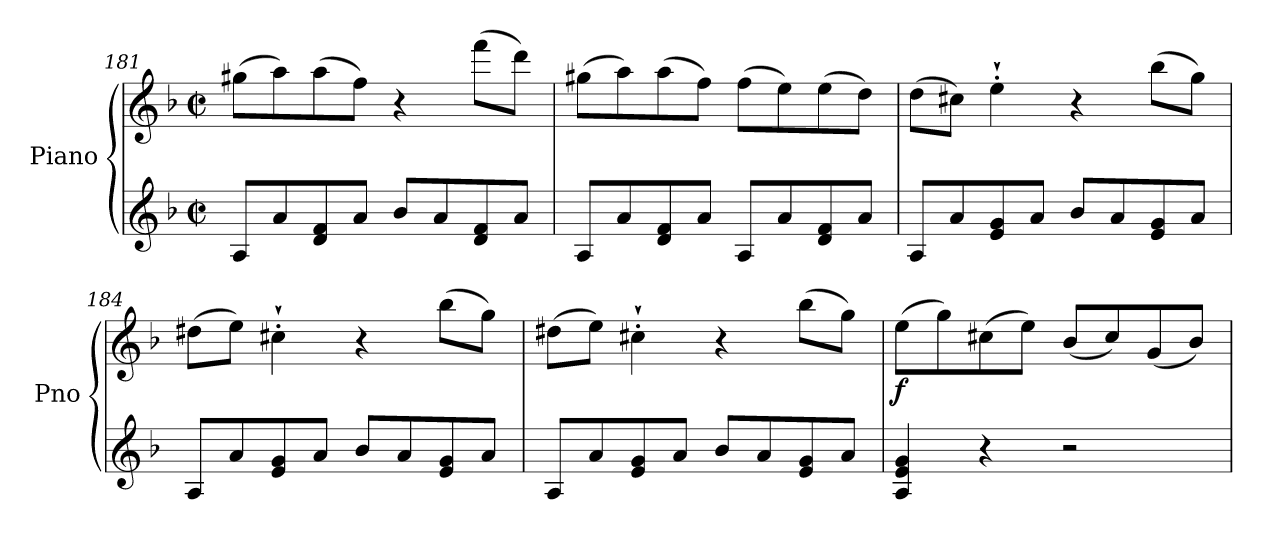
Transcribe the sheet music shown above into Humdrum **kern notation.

**kern	**kern	**dynam
*part1	*part1	*part1
*staff2	*staff1	*staff1/2
*I"Piano	*	*
*I'Pno	*	*
*clefG2	*clefG2	*
*k[b-]	*k[b-]	*
*M4/4	*M4/4	*
*met(c|)	*met(c|)	*
=181	=181	=181
8A/L	(8gg#X\L	.
8a/	8aa\)	.
8d/ 8f/	(8aa\	.
8a/J	8ff\J)	.
8b-/L	4r	.
8a/	.	.
8d/ 8f/	(8fff\L	.
8a/J	8ddd\J)	.
=182	=182	=182
8A/L	(8gg#X\L	.
8a/	8aa\)	.
8d/ 8f/	(8aa\	.
8a/J	8ff\J)	.
8A/L	(8ff\L	.
8a/	8ee\)	.
8d/ 8f/	(8ee\	.
8a/J	8dd\J)	.
=183	=183	=183
8A/L	(8dd\L	.
8a/	8cc#X\J)	.
8e/ 8g/	4ee`'\	.
8a/J	.	.
8b-/L	4r	.
8a/	.	.
!	!	!LO:DY:b
8e/ 8g/	(8bb-\L	other-dynamics
8a/J	8gg\J)	.
!!LO:LB:g=z
=184	=184	=184
8A/L	(8dd#X\L	.
8a/	8ee\J)	.
8e/ 8g/	4cc#X`'\	.
8a/J	.	.
8b-/L	4r	.
8a/	.	.
8e/ 8g/	(8bb-\L	.
8a/J	8gg\J)	.
=185	=185	=185
8A/L	(8dd#X\L	.
8a/	8ee\J)	.
8e/ 8g/	4cc#X`'\	.
8a/J	.	.
8b-/L	4r	.
8a/	.	.
8e/ 8g/	(8bb-\L	.
8a/J	8gg\J)	.
=186	=186	=186
!	!	!LO:DY:b
4A/ 4e/ 4g/	(8ee\L	f
.	8gg\)	.
4r	(8cc#X\	.
.	8ee\J)	.
2r	(8b-/L	.
.	8cc#/)	.
.	(8g/	.
.	8b-/J)	.
=	=	=
*-	*-	*-
